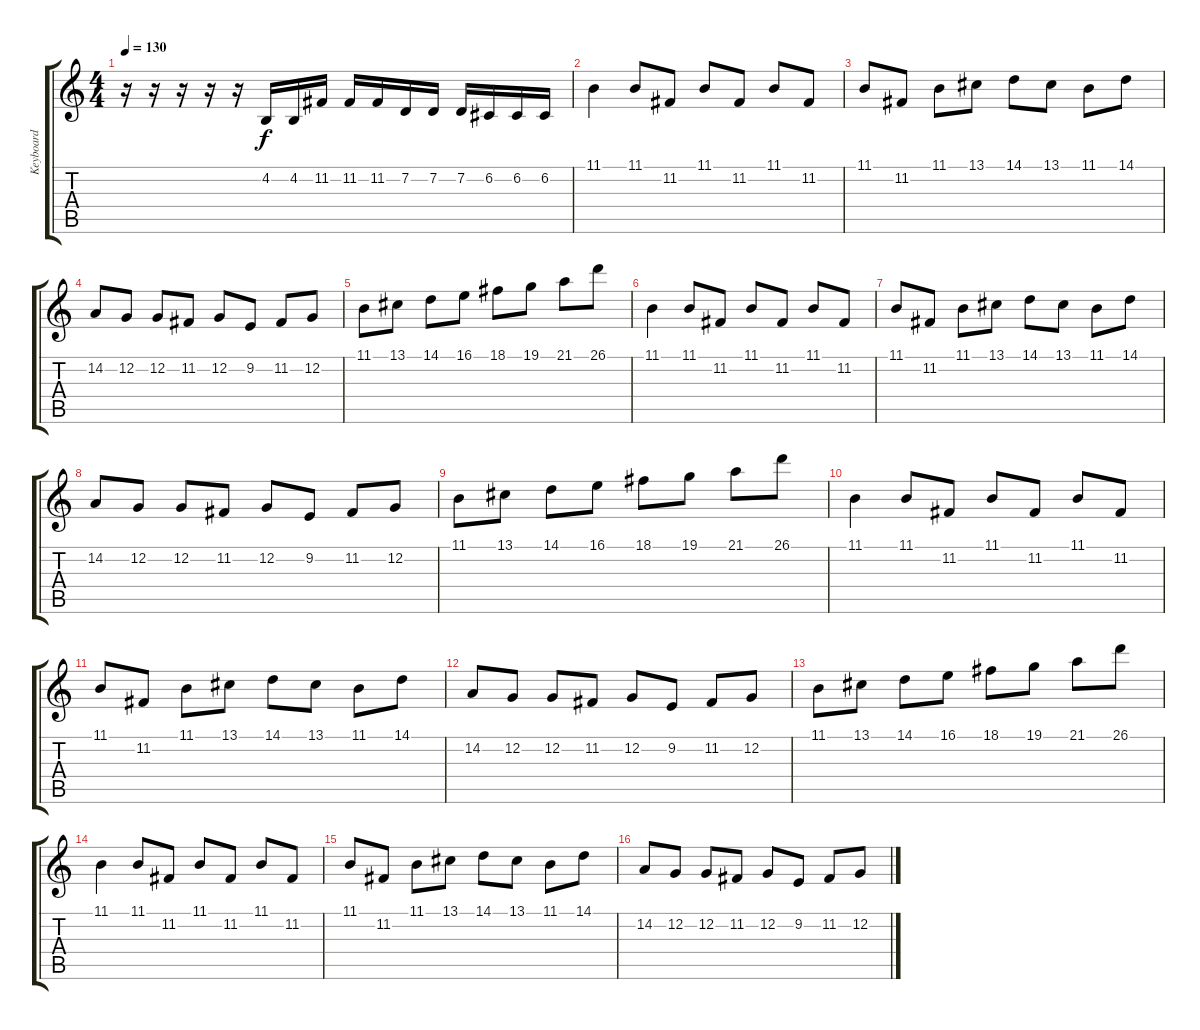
\track ("Keyboard" "Keyboard") {instrument acousticgrandpiano}
\staff {score tabs}
\tuning (C4 G3 Eb3 Bb2 F2 C2) {hide}
\ts (4 4)
\tempo 130
\clef g2
\ks c
r.16{dy f} r.16 r.16 r.16 r.16 4.2.16 4.2.16 11.2.16 11.2.16 11.2.16 7.2.16 7.2.16 7.2.16 6.2.16 6.2.16 6.2.16 |
11.1.4 11.1.8 11.2.8 11.1.8 11.2.8 11.1.8 11.2.8 |
11.1.8 11.2.8 11.1.8 13.1.8 14.1.8 13.1.8 11.1.8 14.1.8 |
14.2.8 12.2.8 12.2.8 11.2.8 12.2.8 9.2.8 11.2.8 12.2.8 |
11.1.8 13.1.8 14.1.8 16.1.8 18.1.8 19.1.8 21.1.8 26.1.8 |
11.1.4 11.1.8 11.2.8 11.1.8 11.2.8 11.1.8 11.2.8 |
11.1.8 11.2.8 11.1.8 13.1.8 14.1.8 13.1.8 11.1.8 14.1.8 |
14.2.8 12.2.8 12.2.8 11.2.8 12.2.8 9.2.8 11.2.8 12.2.8 |
11.1.8 13.1.8 14.1.8 16.1.8 18.1.8 19.1.8 21.1.8 26.1.8 |
11.1.4 11.1.8 11.2.8 11.1.8 11.2.8 11.1.8 11.2.8 |
11.1.8 11.2.8 11.1.8 13.1.8 14.1.8 13.1.8 11.1.8 14.1.8 |
14.2.8 12.2.8 12.2.8 11.2.8 12.2.8 9.2.8 11.2.8 12.2.8 |
11.1.8 13.1.8 14.1.8 16.1.8 18.1.8 19.1.8 21.1.8 26.1.8 |
11.1.4 11.1.8 11.2.8 11.1.8 11.2.8 11.1.8 11.2.8 |
11.1.8 11.2.8 11.1.8 13.1.8 14.1.8 13.1.8 11.1.8 14.1.8 |
14.2.8 12.2.8 12.2.8 11.2.8 12.2.8 9.2.8 11.2.8 12.2.8
